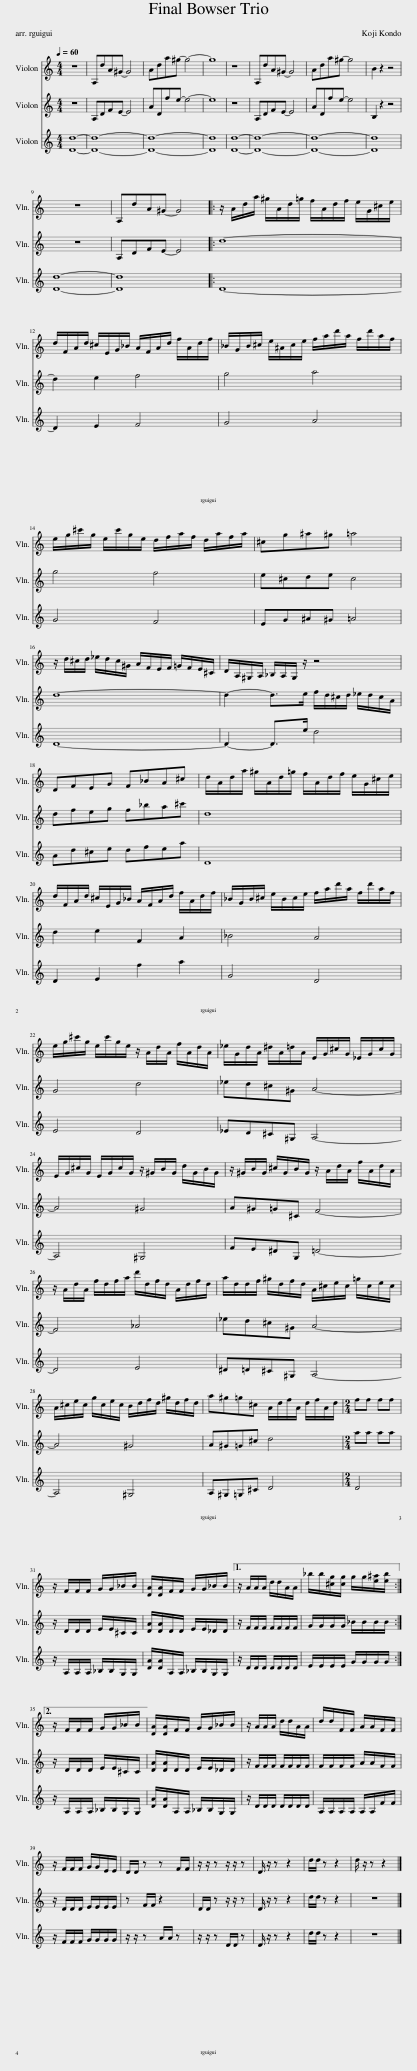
X:1
%%score 1 2 3
L:1/8
Q:1/4=60
M:4/4
I:linebreak $
K:C
V:1 treble
V:2 treble
V:3 treble
V:1
 z8 | A,dA^G- G4 | Ada^g- g4- | g8 | z8 | %5
 A,dA^G- G4 | Ada^g- g4 | B2 z2 z4 |$ z8 | A,dA^G- G4 |: %10
 z/ A/d/a/ ^g/A/d/=g/ f/A/d/f/ e/G/^c/e/ |$ d/F/A/d/ ^c/E/G/_B/ A/F/A/d/ f/A/d/f/ | _B/G/B/^c/ e/^A/c/e/ f/a/d'/a/ f/d'/a/f/ |$ e/g/^c'/g/ e/c'/g/e/ d/f/a/f/ d/a/f/a/ | ^cg^a^g =a4 |$ %15
 z/ d/^c/d/ _e/d/c/^G/ A/F/E/F/ =G/F/E/^C/ | D/A,/^G,/A,/ _B,/A,/G,/ z/ z4 |$ DFEG F_BA^c | d/A/d/a/ ^g/A/d/=g/ f/A/d/f/ e/G/^c/e/ |$ d/F/A/d/ ^c/E/G/_B/ A/F/A/d/ f/A/d/f/ | %20
 _B/G/B/^c/ e/B/c/e/ f/a/d'/a/ f/d'/a/f/ |$ e/g/^c'/g/ e/c'/g/e/ z/ A/d/A/ f/A/d/A/ | _e/G/d/A/ ^d/A/=d/A/ E/G/^c/G/ _E/G/c/G/ |$ E/G/^c/G/ E/G/c/G/ z/ ^G/B/G/ d/G/B/G/ | z/ ^G/B/G/ ^c/G/B/G/ z/ A/d/A/ f/A/d/A/ |$ %25
 z/ A/d/A/ f/d/f/a/ d'/d/f/d/ A/d/f/d/ | a/d/d/f/ ^g/d/f/d/ A/^c/e/c/ =g/c/e/c/ |$ A/^c/e/c/ g/c/e/c/ B/d/f/d/ ^g/d/f/d/ | a^g=g^c A/d/f/A/ d/f/A/d/ |[M:2/4] ff ff |$ %30
 z/ F/F/F/ G/G/_B/B/ | [DA]/[DA]/F/F/ G/G/_B/B/ |1 z/ A/A/A/ d/d/A/A/ | _b/b/[^cg]/[cg]/ g/g/[e^a]/[eb]/ :|2$ z/ F/F/F/ G/G/_B/B/ || %35
 [DA]/[DA]/F/F/ G/G/_B/B/ | z/ A/A/A/ d/d/A/A/ | d/d/F/F/ A/A/F/F/ |$ z/ F/F/F/ G/G/E/E/ | D/D/ z z F/F/ | %40
 z/ z/ z z/ z/ z | D/ z/ z z2 | d/d/ z z2 | d/ z/ z z2 |] %44
V:2
 z8 | A,DFE- E4 | ADfe- e4- | e8 | z8 | %5
 A,DFE- E4 | ADfe- e4 | B,2 z2 z4 |$ z8 | A,DFE- E4 |: %10
 d8- |$ d2 e2 f4 | g4 a4 |$ g4 f4 | e^cde c4 |$ %15
 d8- | d2- d>e f/d/^c/d/ _e/d/c/A/ |$ dfeg f_ba^c' | d8 |$ d2 e2 F2 A2 | %20
 _B4 A4 |$ G4 d4 | _ed^c^G A4- |$ A4 ^G4 | A^G=G^C F4- |$ %25
 F4 _A4 | _ed^c^G A4- |$ A4 ^G4 | A^G=G^c d4 |[M:2/4] aa aa |$ %30
 z/ D/D/D/ E/E/^C/C/ | [DA]/[DA]/D/D/ E/E/_D/D/ |1 z/ F/F/F/ F/F/F/F/ | G/G/G/G/ _B/B/B/B/ :|2$ z/ D/D/D/ E/E/^C/C/ || %35
 [DA]/[DA]/D/D/ E/E/_D/D/ | z/ F/F/F/ F/F/F/F/ | F/F/F/F/ A/A/F/F/ |$ z/ D/D/D/ E/E/E/E/ | z F/F/ z2 | %40
 D/D/ z z/ z/ z | D/ z/ z z2 | d/d/ z z2 | z4 |] %44
V:3
 [Dd]8- | [Dd]8- | [Dd]8- | [Dd]8 | [Dd]8- | %5
 [Dd]8- | [Dd]8- | [Dd]8 |$ [Dd]8- | [Dd]8 |: %10
 D8- |$ D2 E2 F4 | G4 A4 |$ G4 F4 | EG^A^G =A4 |$ %15
 D8- | D2- D>e d4 |$ Ad^ce dfea | D8 |$ D2 E2 f2 a2 | %20
 G4 D4 |$ E4 D4 | _ED^C^G, A,4- |$ A,4 ^G,4 | FE^DG, =D4- |$ %25
 D4 E4 | ^D=D^C^G, A,4- |$ A,4 ^G,4 | A,^G,=G,^C D4 |[M:2/4] D4 |$ %30
 z/ A,/A,/A,/ _B,/B,/G,/G,/ | [DA]/[DA]/A,/A,/ _B,/B,/G,/G,/ |1 z/ D/D/D/ D/D/D/D/ | E/E/E/E/ G/G/G/G/ :|2$ z/ A,/A,/A,/ _B,/B,/G,/G,/ || %35
 [DA]/[DA]/A,/A,/ _B,/B,/G,/G,/ | z/ D/D/D/ D/D/D/D/ | A,/A,/A,/A,/ A,/A,/F/F/ |$ z/ F/F/F/ G/G/G/G/ | z/ z/ z A/A/ z | %40
 z/ z/ z D/D/ z | D/ z/ z z2 | d/d/ z z2 | z4 |] %44
